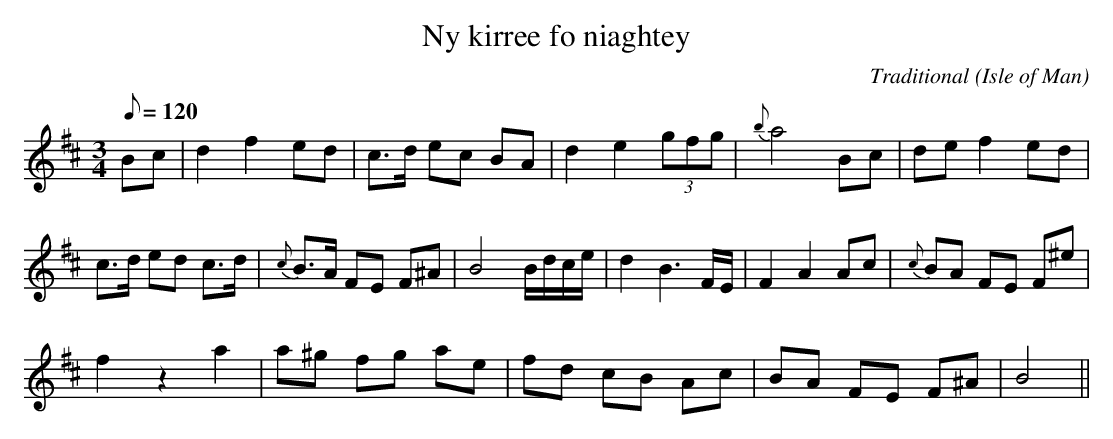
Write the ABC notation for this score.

X:1
T:Ny kirree fo niaghtey
C:Traditional
O:Isle of Man
M:3/4
L:1/8
Q:120
K:D
Bc|d2 f2 ed|c>d ec BA|d2 e2 (3gfg|{b}a4 Bc|de f2 ed|
c>d ed c>d|{c}B>A FE F^A| B4 B/d/c/e/|d2 B3 F/E/|F2 A2 Ac|{c}BA FE F^e|
f2 z2 a2|a^g fg ae|fd cB Ac| BA FE F^A|B4||
